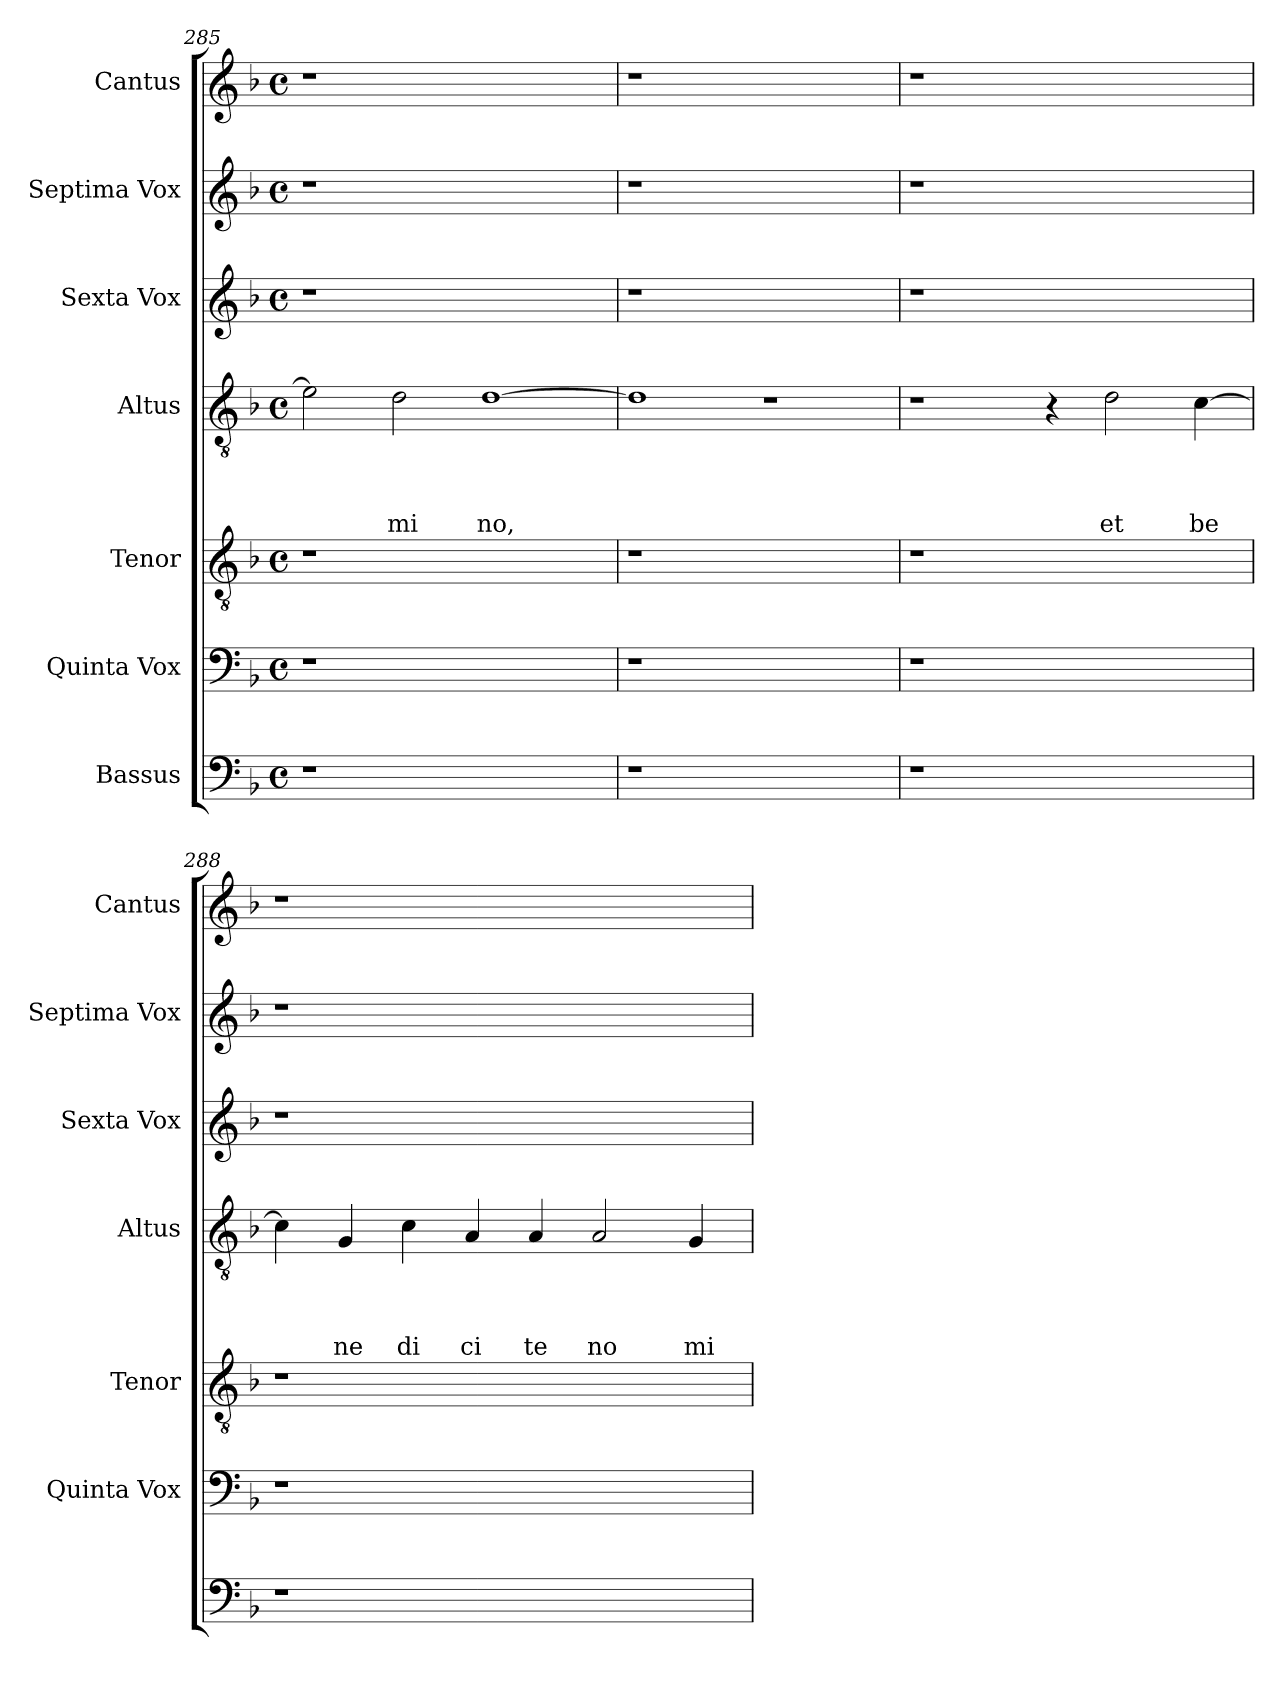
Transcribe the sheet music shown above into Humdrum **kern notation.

**kern	**kern	**kern	**kern	**text	**text	**text	**text	**kern	**kern	**kern
*part7	*part6	*part5	*part4	*part4	*part4	*part4	*part4	*part3	*part2	*part1
*staff7	*staff6	*staff5	*staff4	*staff4	*staff4	*staff4	*staff4	*staff3	*staff2	*staff1
*I"Bassus	*I"Quinta Vox	*I"Tenor	*I"Altus	*	*	*	*	*I"Sexta Vox	*I"Septima Vox	*I"Cantus
*	*I'Quinta Vox	*I'Tenor	*I'Altus	*	*	*	*	*I'Sexta Vox	*I'Septima Vox	*I'Cantus
*clefF4	*clefF4	*clefGv2	*clefGv2	*	*	*	*	*clefG2	*clefG2	*clefG2
*k[b-]	*k[b-]	*k[b-]	*k[b-]	*	*	*	*	*k[b-]	*k[b-]	*k[b-]
*F:	*F:	*F:	*F:	*	*	*	*	*F:	*F:	*F:
*M4/4	*M4/4	*M4/4	*M4/4	*	*	*	*	*M4/4	*M4/4	*M4/4
*met(c)	*met(c)	*met(c)	*met(c)	*	*	*	*	*met(c)	*met(c)	*met(c)
=285	=285	=285	=285	=285	=285	=285	=285	=285	=285	=285
1r	1r	1r	2e-\]	.	.	.	.	1r	1r	1r
!	!	!	!	!	!	!	!LO:LY:b	!	!	!
.	.	.	2d\	.	.	.	mi	.	.	.
!	!	!	!	!	!	!	!LO:LY:b	!	!	!
1ryy	1ryy	1ryy	[>1d	.	.	.	no,	1ryy	1ryy	1ryy
=286	=286	=286	=286	=286	=286	=286	=286	=286	=286	=286
1r	1r	1r	1d]	.	.	.	.	1r	1r	1r
1ryy	1ryy	1ryy	1r	.	.	.	.	1ryy	1ryy	1ryy
!!LO:LB:g=z
=287	=287	=287	=287	=287	=287	=287	=287	=287	=287	=287
1r	1r	1r	1r	.	.	.	.	1r	1r	1r
1ryy	1ryy	1ryy	4r	.	.	.	.	1ryy	1ryy	1ryy
!	!	!	!	!	!	!	!LO:LY:b	!	!	!
.	.	.	2d\	.	.	.	et	.	.	.
!	!	!	!	!	!	!	!LO:LY:b	!	!	!
.	.	.	[>4c\	.	.	.	be	.	.	.
=288	=288	=288	=288	=288	=288	=288	=288	=288	=288	=288
1r	1r	1r	4c\]	.	.	.	.	1r	1r	1r
!	!	!	!	!	!	!	!LO:LY:b	!	!	!
.	.	.	4G/	.	.	.	ne	.	.	.
!	!	!	!	!	!	!	!LO:LY:b	!	!	!
.	.	.	4c\	.	.	.	di	.	.	.
!	!	!	!	!	!	!	!LO:LY:b	!	!	!
.	.	.	4A/	.	.	.	ci	.	.	.
!	!	!	!	!	!	!	!LO:LY:b	!	!	!
1ryy	1ryy	1ryy	4A/	.	.	.	te	1ryy	1ryy	1ryy
!	!	!	!	!	!	!	!LO:LY:b	!	!	!
.	.	.	2A/	.	.	.	no	.	.	.
!	!	!	!	!	!	!	!LO:LY:b	!	!	!
.	.	.	4G/	.	.	.	mi	.	.	.
=	=	=	=	=	=	=	=	=	=	=
*-	*-	*-	*-	*-	*-	*-	*-	*-	*-	*-
